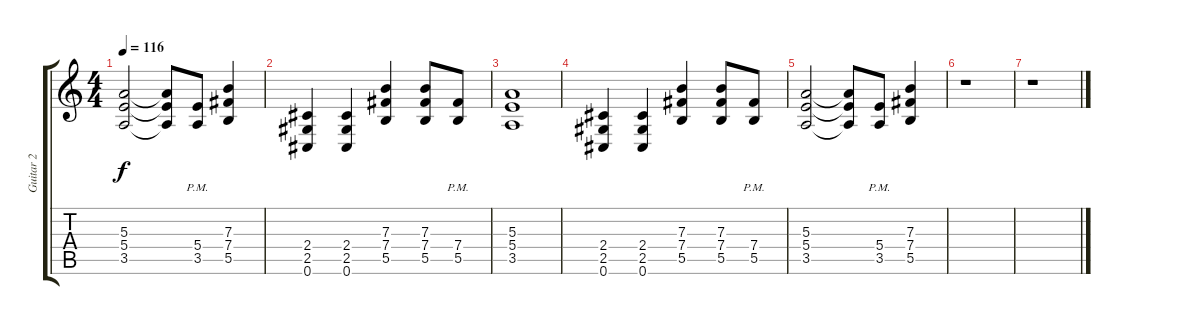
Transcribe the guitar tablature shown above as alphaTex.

\track ("Guitar 2" "Guitar 2") {instrument distortionguitar}
\staff {score tabs}
\tuning (Db4 Ab3 E3 B2 Gb2 Db2) {hide}
\ts (4 4)
\tempo 116
\clef g2
\ks c
(5.3 5.4 3.5).2{dy f} (5.3{t} 5.4{t} 3.5{t}).8 (5.4{pm} 3.5{pm}).8 (7.3 7.4 5.5).4 |
(2.4 2.5 0.6).4 (2.4 2.5 0.6).4 (7.3 7.4 5.5).4 (7.3 7.4 5.5).8 (7.4{pm} 5.5{pm}).8 |
(5.3 5.4 3.5).1 |
(2.4 2.5 0.6).4 (2.4 2.5 0.6).4 (7.3 7.4 5.5).4 (7.3 7.4 5.5).8 (7.4{pm} 5.5{pm}).8 |
(5.3 5.4 3.5).2 (5.3{t} 5.4{t} 3.5{t}).8 (5.4{pm} 3.5{pm}).8 (7.3 7.4 5.5).4 |
r.1 |
r.1
